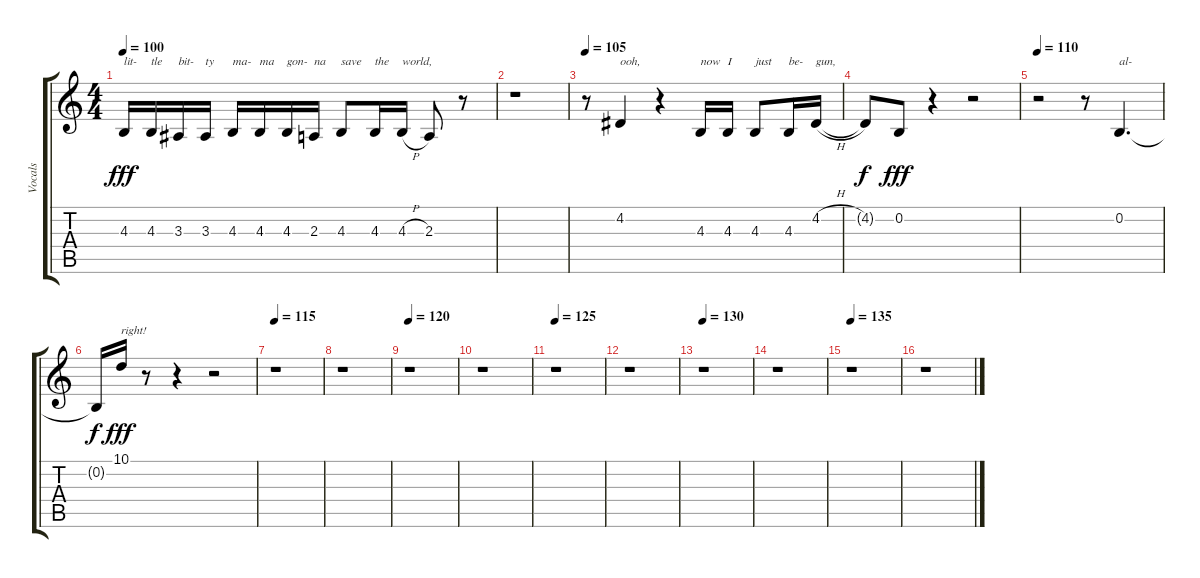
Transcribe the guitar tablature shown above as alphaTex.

\track ("Vocals" "Vocals") {instrument lead6voice}
\staff {score tabs}
\tuning (E4 B3 G3 D3 A2 E2) {hide}
\ts (4 4)
\tempo 100
\clef g2
\ks c
4.3.16{txt "lit-" dy fff} 4.3.16{txt "tle"} 3.3.16{txt "bit-"} 3.3.16{txt "ty"} 4.3.16{txt "ma-"} 4.3.16{txt "ma"} 4.3.16{txt "gon-"} 2.3.16{txt "na"} 4.3.8{txt "save"} 4.3.16{txt "the"} 4.3{h}.16{txt "world,"} 2.3.8 r.8 |
r.1 |
\tempo 105
r.8 4.2.4{txt "ooh,"} r.4 4.3.16{txt "now"} 4.3.16{txt "I"} 4.3.8{txt "just"} 4.3.16{txt "be-"} 4.2{h}.16{txt "gun,"} |
4.2{t}.8{dy f} 0.2.8{dy fff} r.4 r.2 |
\tempo 110
r.2 r.8 0.2.4{d txt "al-"} |
0.2{t}.16{dy f} 10.1.16{txt "right!" dy fff} r.8 r.4 r.2 |
\tempo 115
r.1 |
r.1 |
\tempo 120
r.1 |
r.1 |
\tempo 125
r.1 |
r.1 |
\tempo 130
r.1 |
r.1 |
\tempo 135
r.1 |
r.1
